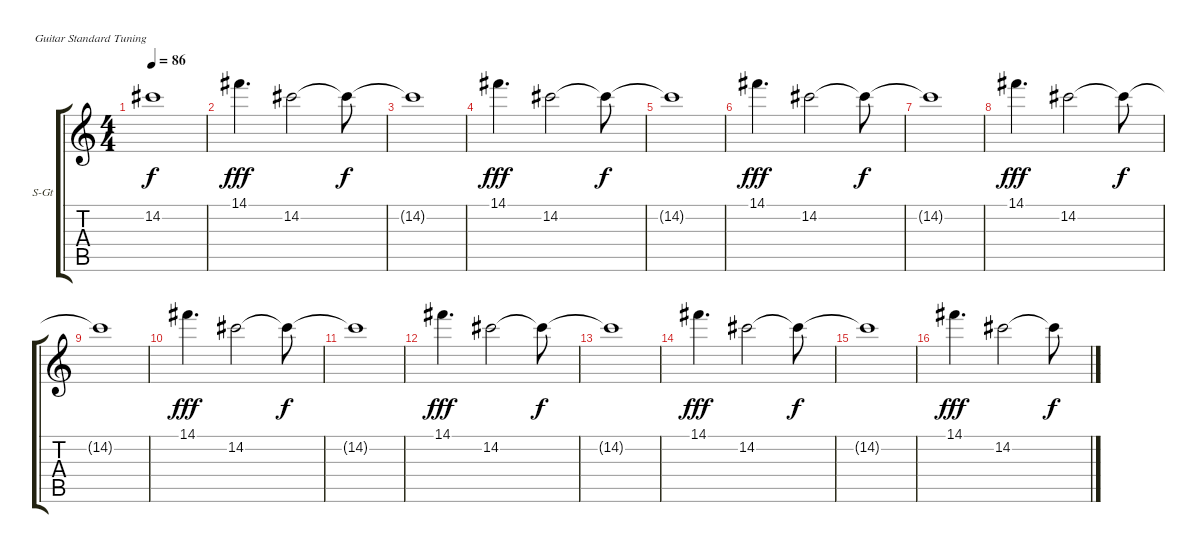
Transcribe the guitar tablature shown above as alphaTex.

\defaultSystemsLayout 4
\bracketExtendMode groupsimilarinstruments
\firstSystemTrackNameOrientation horizontal
\otherSystemsTrackNameOrientation horizontal
\track ("Fills" "S-Gt") {instrument acousticguitarsteel}
\staff {score tabs}
\tuning (E4 B3 G3 D3 A2 E2)
\ts (4 4)
\tempo 86
\clef g2
\scale
0.333333
\ks c
14.2{t}.1{dy f} |
\scale
0.333333 14.1.4{d dy fff} 14.2.2 14.2{t}.8{dy f} |
\scale
0.333333 14.2{t}.1 |
\scale
0.333333 14.1.4{d dy fff} 14.2.2 14.2{t}.8{dy f} |
\scale
0.333333 14.2{t}.1 |
\scale
0.333333 14.1.4{d dy fff} 14.2.2 14.2{t}.8{dy f} |
\scale
0.333333 14.2{t}.1 |
\scale
0.333333 14.1.4{d dy fff} 14.2.2 14.2{t}.8{dy f} |
\scale
0.333333 14.2{t}.1 |
\scale
0.333333 14.1.4{d dy fff} 14.2.2 14.2{t}.8{dy f} |
\scale
0.333333 14.2{t}.1 |
\scale
0.333333 14.1.4{d dy fff} 14.2.2 14.2{t}.8{dy f} |
\scale
0.333333 14.2{t}.1 |
\scale
0.333333 14.1.4{d dy fff} 14.2.2 14.2{t}.8{dy f} |
\scale
0.333333 14.2{t}.1 |
\scale
0.333333 14.1.4{d dy fff} 14.2.2 14.2{t}.8{dy f}
